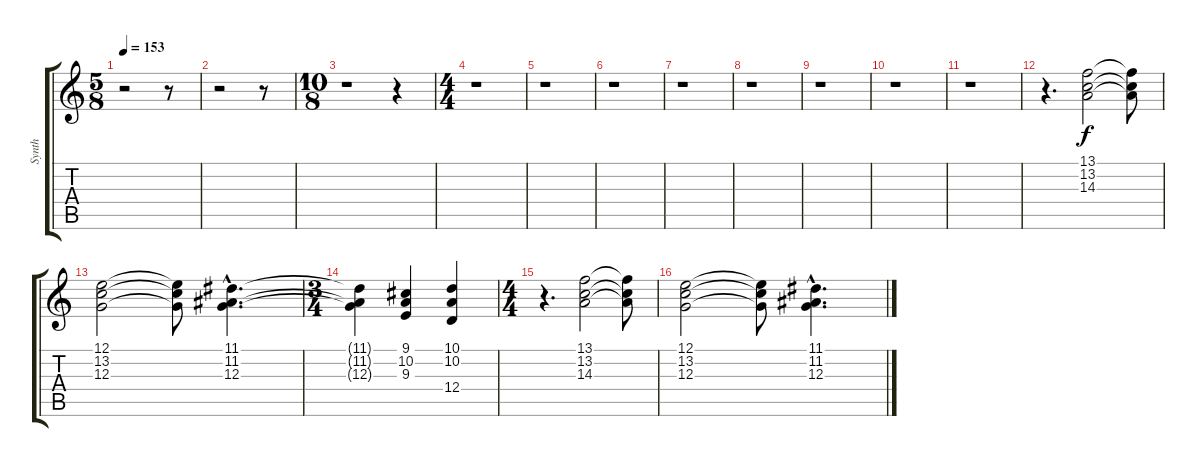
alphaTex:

\track ("Synth" "Synth") {instrument lead2sawtooth}
\staff {score tabs}
\tuning (E4 B3 G3 D3 A2 E2) {hide}
\ts (5 8)
\tempo 153
\clef g2
\ks c
r.2{dy f} r.8 |
r.2 r.8 |
\ts (10 8)
r.1 r.4 |
\ts (4 4)
r.1 |
r.1 |
r.1 |
r.1 |
r.1 |
r.1 |
r.1 |
r.1 |
r.4{d} (13.1 13.2 14.3).2 (13.1{t} 13.2{t} 14.3{t}).8 |
(12.1 13.2 12.3).2 (12.1{t} 13.2{t} 12.3{t}).8 (11.1{hac} 11.2{hac} 12.3{hac}).4{d} |
\ts (3 4)
(11.1{t} 11.2{t} 12.3{t}).4 (9.1 10.2 9.3).4 (10.1 10.2 12.4).4 |
\ts (4 4)
r.4{d} (13.1 13.2 14.3).2 (13.1{t} 13.2{t} 14.3{t}).8 |
(12.1 13.2 12.3).2 (12.1{t} 13.2{t} 12.3{t}).8 (11.1{hac} 11.2{hac} 12.3{hac}).4{d}
